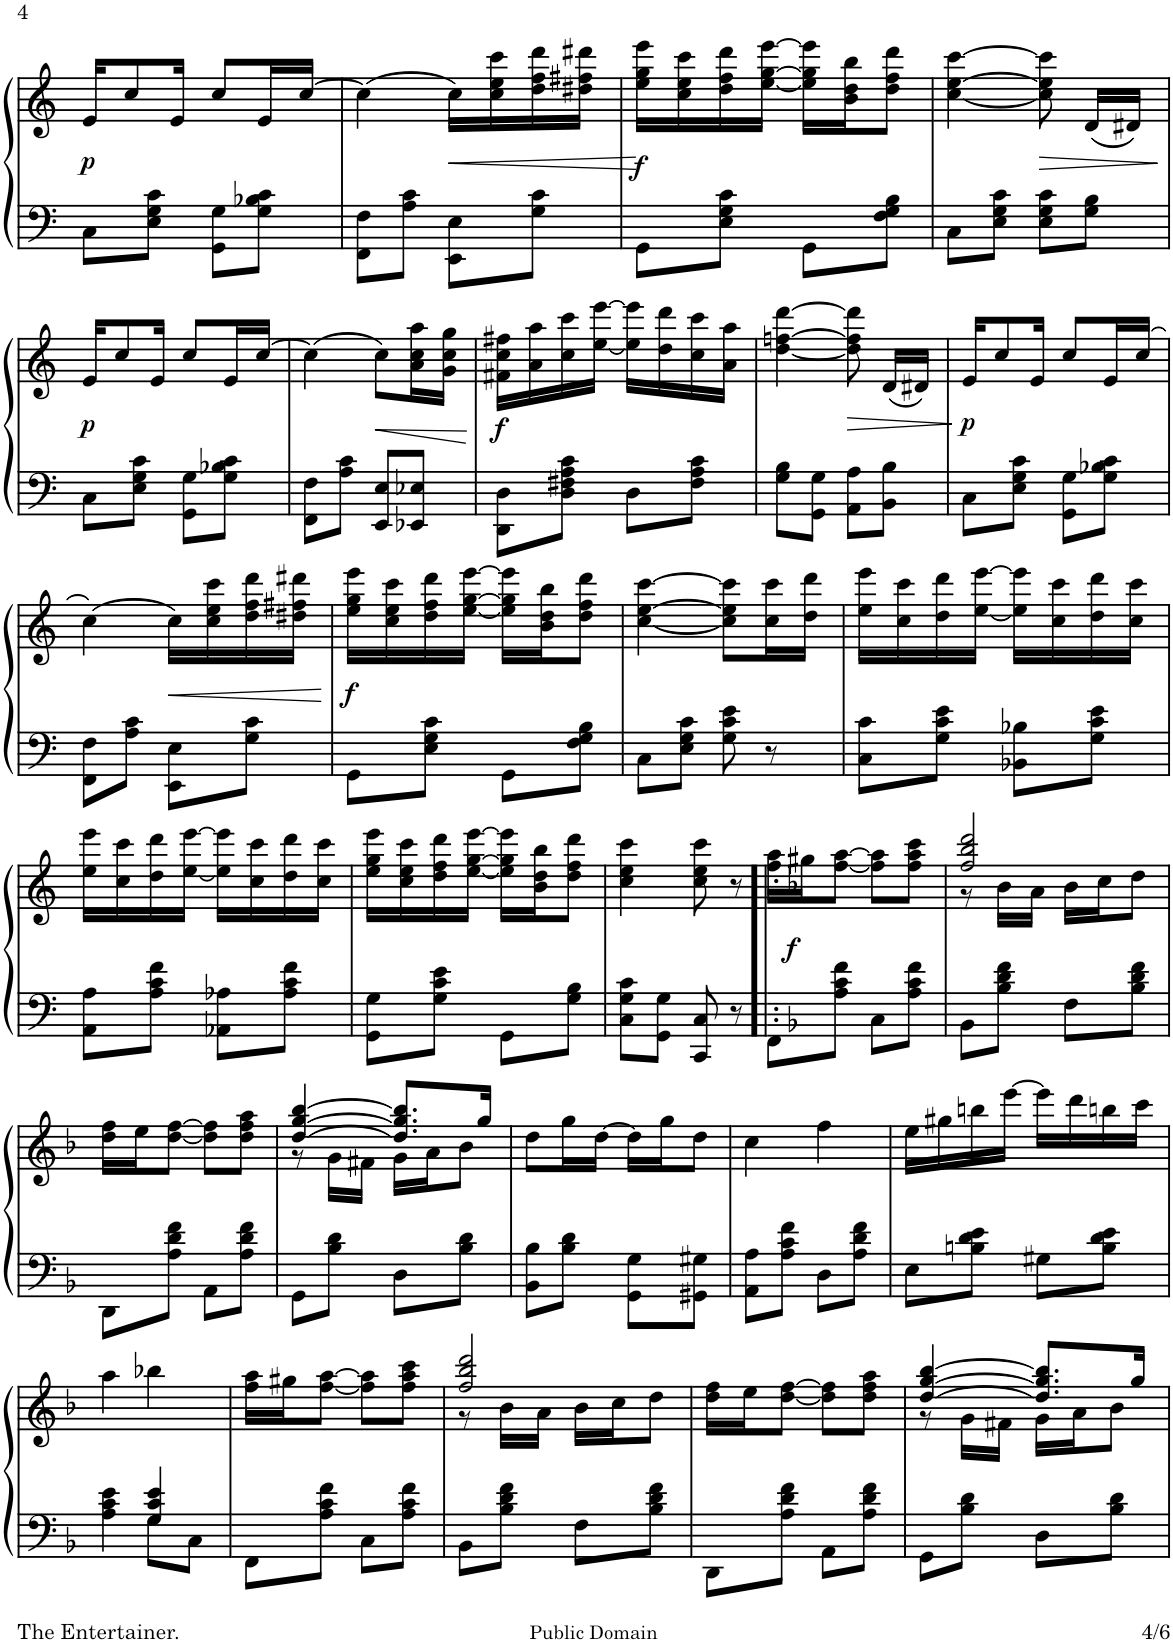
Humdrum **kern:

**kern	**kern	**dynam
*part1	*part1	*part1
*staff2	*staff1	*staff1/2
*I"Piano	*	*
*I'Pno	*	*
!!LO:PB:g=z
*clefF4	*clefG2	*
*k[]	*k[]	*
*M2/4	*M2/4	*
=52	=52	=52
!	!	!LO:DY:b
8C\L	16e/KL	p
.	8cc/	.
8E\ 8G\ 8c\J	.	.
.	16e/Jk	.
8GG\ 8G\L	8cc/L	.
8G\ 8B-X\ 8c\J	16e/L	.
.	[>16cc/JJ	.
=53	=53	=53
8FF\ 8F\L	4cc\_	.
8A\ 8c\J	.	.
!	!	!LO:HP:b
8EE\ 8E\L	16cc\LL]	<
.	16cc\ 16ee\ 16ccc\	.
8G\ 8c\J	16dd\ 16ff\ 16ddd\	.
.	16dd#X\ 16ff#X\ 16ddd#X\JJ	.
=54	=54	=54
!	!	!LO:DY:b
8GG\L	16ee\ 16gg\ 16eee\LL	f
.	16cc\ 16ee\ 16ccc\	[
8E\ 8G\ 8c\J	16dd\ 16ff\ 16ddd\	.
.	[<16ee\ [16gg\ [16eee\JJ	.
8GG\L	16ee\] 16gg\] 16eee\]LL	.
.	16b\ 16dd\ 16bb\J	.
8F\ 8G\ 8B\J	8dd\ 8ff\ 8ddd\J	.
=55	=55	=55
8C\L	[<4cc\ [4ee\ [4ccc\	.
8E\ 8G\ 8c\J	.	.
!	!	!LO:HP:b
8E\ 8G\ 8c\L	8cc\] 8ee\] 8ccc\]	>
8G\ 8B\J	(16d/LL	.
.	16d#X/JJ)	.
.	.	]
!!LO:LB:g=z
=56	=56	=56
!	!	!LO:DY:b
8C\L	16e/KL	p
.	8cc/	.
8E\ 8G\ 8c\J	.	.
.	16e/Jk	.
8GG\ 8G\L	8cc/L	.
8G\ 8B-X\ 8c\J	16e/L	.
.	[>16cc/JJ	.
=57	=57	=57
8FF\ 8F\L	4cc\_	.
8A\ 8c\J	.	.
!	!	!LO:HP:b
8EE/ 8E/L	8cc\L]	<
8EE-X/ 8E-X/J	16a\ 16cc\ 16aa\L	.
.	16g\ 16cc\ 16gg\JJ	.
.	.	[
=58	=58	=58
!	!	!LO:DY:b
8DD\ 8D\L	16f#X\ 16cc\ 16ff#X\LL	f
.	16a\ 16aa\	.
8D\ 8F#X\ 8A\ 8c\J	16cc\ 16ccc\	.
.	[<16ee\ [16eee\JJ	.
8D\L	16ee\] 16eee\]LL	.
.	16dd\ 16ddd\	.
8F#\ 8A\ 8c\J	16cc\ 16ccc\	.
.	16a\ 16aa\JJ	.
=59	=59	=59
8G\ 8B\L	[<4dd\ [4ffn\ [4ddd\	.
8GG\ 8G\J	.	.
!	!	!LO:HP:b
8AA\ 8A\L	8dd\] 8ff\] 8ddd\]	>
8BB\ 8B\J	(16d/LL	.
.	16d#X/JJ)	.
.	.	]
=60	=60	=60
!	!	!LO:DY:b
8C\L	16e/KL	p
.	8cc/	.
8E\ 8G\ 8c\J	.	.
.	16e/Jk	.
8GG\ 8G\L	8cc/L	.
8G\ 8B-X\ 8c\J	16e/L	.
.	[>16cc/JJ	.
!!LO:LB:g=z
=61	=61	=61
8FF\ 8F\L	4cc\_	.
8A\ 8c\J	.	.
!	!	!LO:HP:b
8EE\ 8E\L	16cc\LL]	<
.	16cc\ 16ee\ 16ccc\	.
8G\ 8c\J	16dd\ 16ff\ 16ddd\	.
.	16dd#X\ 16ff#X\ 16ddd#X\JJ	.
.	.	[
=62	=62	=62
!	!	!LO:DY:b
8GG\L	16ee\ 16gg\ 16eee\LL	f
.	16cc\ 16ee\ 16ccc\	.
8E\ 8G\ 8c\J	16dd\ 16ff\ 16ddd\	.
.	[<16ee\ [16gg\ [16eee\JJ	.
8GG\L	16ee\] 16gg\] 16eee\]LL	.
.	16b\ 16dd\ 16bb\J	.
8F\ 8G\ 8B\J	8dd\ 8ff\ 8ddd\J	.
=63	=63	=63
8C\L	[<4cc\ [4ee\ [4ccc\	.
8E\ 8G\ 8c\J	.	.
8G\ 8c\ 8e\	8cc\] 8ee\] 8ccc\]L	.
8r	16cc\ 16ccc\L	.
.	16dd\ 16ddd\JJ	.
=64	=64	=64
8C\ 8c\L	16ee\ 16eee\LL	.
.	16cc\ 16ccc\	.
8G\ 8c\ 8e\J	16dd\ 16ddd\	.
.	[<16ee\ [16eee\JJ	.
8BB-X\ 8B-X\L	16ee\] 16eee\]LL	.
.	16cc\ 16ccc\	.
8G\ 8c\ 8e\J	16dd\ 16ddd\	.
.	16cc\ 16ccc\JJ	.
!!LO:LB:g=z
=65	=65	=65
8AA\ 8A\L	16ee\ 16eee\LL	.
.	16cc\ 16ccc\	.
8A\ 8c\ 8f\J	16dd\ 16ddd\	.
.	[<16ee\ [16eee\JJ	.
8AA-X\ 8A-X\L	16ee\] 16eee\]LL	.
.	16cc\ 16ccc\	.
8A-\ 8c\ 8f\J	16dd\ 16ddd\	.
.	16cc\ 16ccc\JJ	.
=66	=66	=66
8GG\ 8G\L	16ee\ 16gg\ 16eee\LL	.
.	16cc\ 16ee\ 16ccc\	.
8G\ 8c\ 8e\J	16dd\ 16ff\ 16ddd\	.
.	[<16ee\ [16gg\ [16eee\JJ	.
8GG\L	16ee\] 16gg\] 16eee\]LL	.
.	16b\ 16dd\ 16bb\J	.
8G\ 8B\J	8dd\ 8ff\ 8ddd\J	.
=67	=67	=67
8C\ 8G\ 8c\L	4cc\ 4ee\ 4ccc\	.
8GG\ 8G\J	.	.
8CC/ 8C/	8cc\ 8ee\ 8ccc\	.
8r	8r	.
=68!|:	=68!|:	=68!|:
*k[b-]	*k[b-]	*
*F:	*F:	*
!	!	!LO:DY:b
8FF\L	16ff\ 16aa\LL	f
.	16gg#X\J	.
8A\ 8c\ 8f\J	[<8ff\ [8aa\J	.
8C\L	8ff\] 8aa\]L	.
8A\ 8c\ 8f\J	8ff\ 8aa\ 8ccc\J	.
=69	=69	=69
*	*^	*
8BB-\L	2ff/ 2bb-/ 2ddd/	8r	.
8B-\ 8d\ 8f\J	.	16b-\LL	.
.	.	16a\JJ	.
8F\L	.	16b-\LL	.
.	.	16cc\J	.
8B-\ 8d\ 8f\J	.	8dd\J	.
*	*v	*v	*
!!LO:LB:g=z
=70	=70	=70
8DD\L	16dd\ 16ff\LL	.
.	16ee\J	.
8A\ 8d\ 8f\J	[<8dd\ [8ff\J	.
8AA\L	8dd\] 8ff\]L	.
8A\ 8d\ 8f\J	8dd\ 8ff\ 8aa\J	.
=71	=71	=71
*	*^	*
8GG\L	[4dd/ [4gg/ [4bb-/	8r	.
8B-\ 8d\J	.	16g\LL	.
.	.	16f#X\JJ	.
8D\L	8.dd/] 8.gg/] 8.bb-/]L	16g\LL	.
.	.	16a\J	.
8B-\ 8d\J	.	8b-\J	.
.	16gg/Jk	.	.
*	*v	*v	*
=72	=72	=72
8BB-\ 8B-\L	8dd\L	.
8B-\ 8d\J	16gg\L	.
.	[16dd\JJ	.
8GG\ 8G\L	16dd\LL]	.
.	16gg\J	.
8GG#X\ 8G#X\J	8dd\J	.
=73	=73	=73
8AA\ 8A\L	4cc\	.
8A\ 8c\ 8f\J	.	.
8D\L	4ff\	.
8A\ 8d\ 8f\J	.	.
=74	=74	=74
8E\L	16ee\LL	.
.	16gg#X\	.
8Bn\ 8d\ 8e\J	16bbn\	.
.	[16eee\JJ	.
8G#X\L	16eee\LL]	.
.	16ddd\	.
8B\ 8d\ 8e\J	16bbn\	.
.	16ccc\JJ	.
!!LO:LB:g=z
=75	=75	=75
*^	*	*
4A\ 4c\ 4e\	4ryy	4aa\	.
8G\L	4G/ 4c/ 4e/	4bb-X\	.
8C\J	.	.	.
*v	*v	*	*
=76	=76	=76
8FF\L	16ff\ 16aa\LL	.
.	16gg#X\J	.
8A\ 8c\ 8f\J	[<8ff\ [8aa\J	.
8C\L	8ff\] 8aa\]L	.
8A\ 8c\ 8f\J	8ff\ 8aa\ 8ccc\J	.
=77	=77	=77
*	*^	*
8BB-\L	2ff/ 2bb-/ 2ddd/	8r	.
8B-\ 8d\ 8f\J	.	16b-\LL	.
.	.	16a\JJ	.
8F\L	.	16b-\LL	.
.	.	16cc\J	.
8B-\ 8d\ 8f\J	.	8dd\J	.
*	*v	*v	*
=78	=78	=78
8DD\L	16dd\ 16ff\LL	.
.	16ee\J	.
8A\ 8d\ 8f\J	[<8dd\ [8ff\J	.
8AA\L	8dd\] 8ff\]L	.
8A\ 8d\ 8f\J	8dd\ 8ff\ 8aa\J	.
=79	=79	=79
*	*^	*
8GG\L	[4dd/ [4gg/ [4bb-/	8r	.
8B-\ 8d\J	.	16g\LL	.
.	.	16f#X\JJ	.
8D\L	8.dd/] 8.gg/] 8.bb-/]L	16g\LL	.
.	.	16a\J	.
8B-\ 8d\J	.	8b-\J	.
.	16gg/Jk	.	.
*	*v	*v	*
=	=	=
*-	*-	*-
